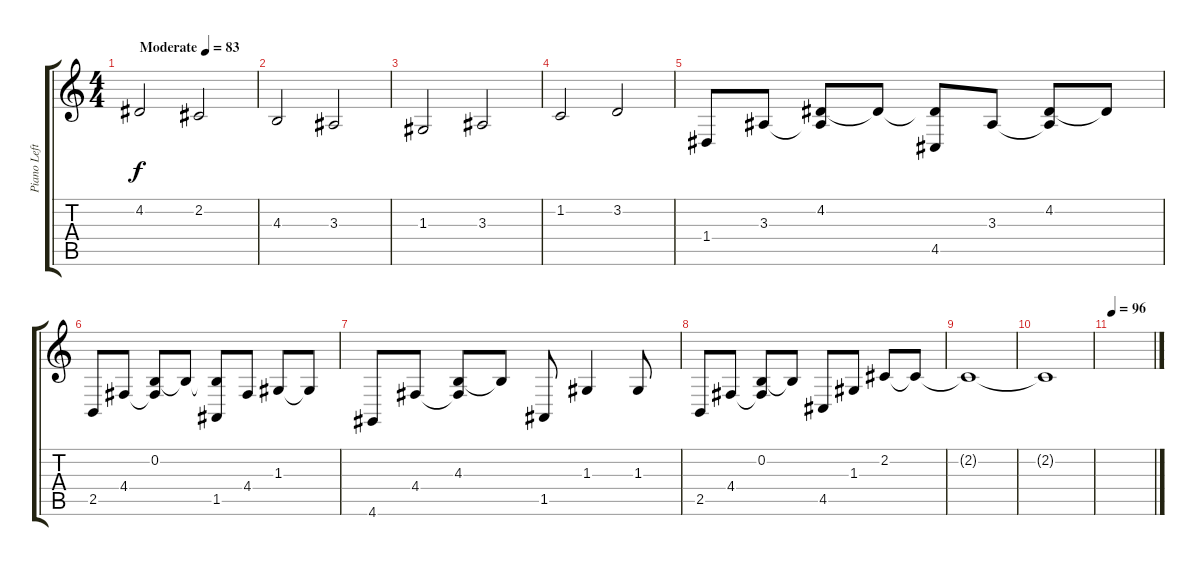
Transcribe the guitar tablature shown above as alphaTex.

\track ("Piano Left Hand" "Piano Left") {instrument brightacousticpiano}
\staff {score tabs}
\tuning (E4 B3 G3 D3 A2 E2) {hide}
\ts (4 4)
\tempo (83 "Moderate")
\clef g2
\ks c
4.2.2{dy f instrument brightacousticpiano} 2.2.2 |
4.3.2 3.3.2 |
1.3.2 3.3.2 |
1.2.2 3.2.2 |
1.4.8 3.3.8 (4.2 3.3{t}).8 4.2{t}.8 (4.2{t} 4.5).8 3.3.8 (4.2 3.3{t}).8 4.2{t}.8 |
2.5.8 4.4.8 (0.2 4.4{t}).8 0.2{t}.8 (0.2{t} 1.5).8 4.4.8 1.3.8 1.3{t}.8 |
4.6.8 4.4.8 (4.3 4.4{t}).8 4.3{t}.8 1.5.8 1.3.4 1.3.8 |
2.5.8 4.4.8 (0.2 4.4{t}).8 0.2{t}.8 4.5.8 1.3.8 2.2.8 2.2{t}.8 |
2.2{t}.1 |
2.2{t}.1 |
\tempo 96
